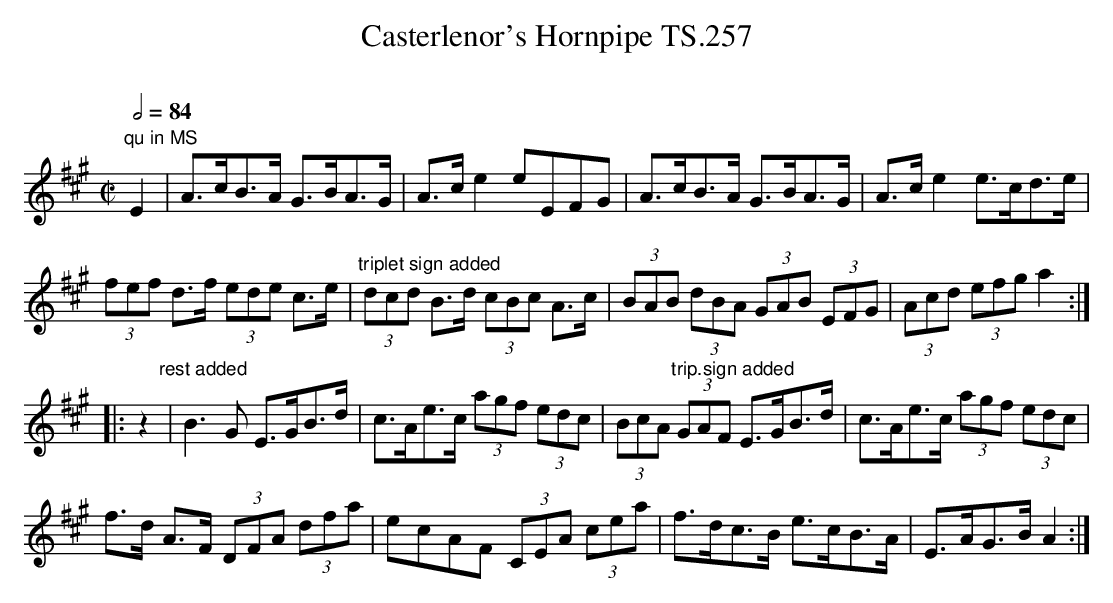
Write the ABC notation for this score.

X:1
T:Casterlenor's Hornpipe TS.257
M:C|
L:1/8
Q:1/2=84
O:
K:A
"qu in MS"E2|A>cB>A G>BA>G|A>ce2eEFG|A>cB>A G>BA>G|A>ce2 e>cd>e|
(3fef d>f (3ede c>e|"triplet sign added"(3dcd B>d (3cBc A>c|(3BAB (3dBA (3GAB (3EFG|(3Acd (3efg a2:|
|:z2"rest added"|B2>G2 E>GB>d|c>Ae>c (3agf (3edc|(3BcA "trip.sign added"(3GAF E>GB>d|c>Ae>c (3agf (3edc|
f>d A>F (3DFA (3dfa|ecAF (3CEA (3cea|f>dc>B e>cB>A|E>AG>B A2:|]
